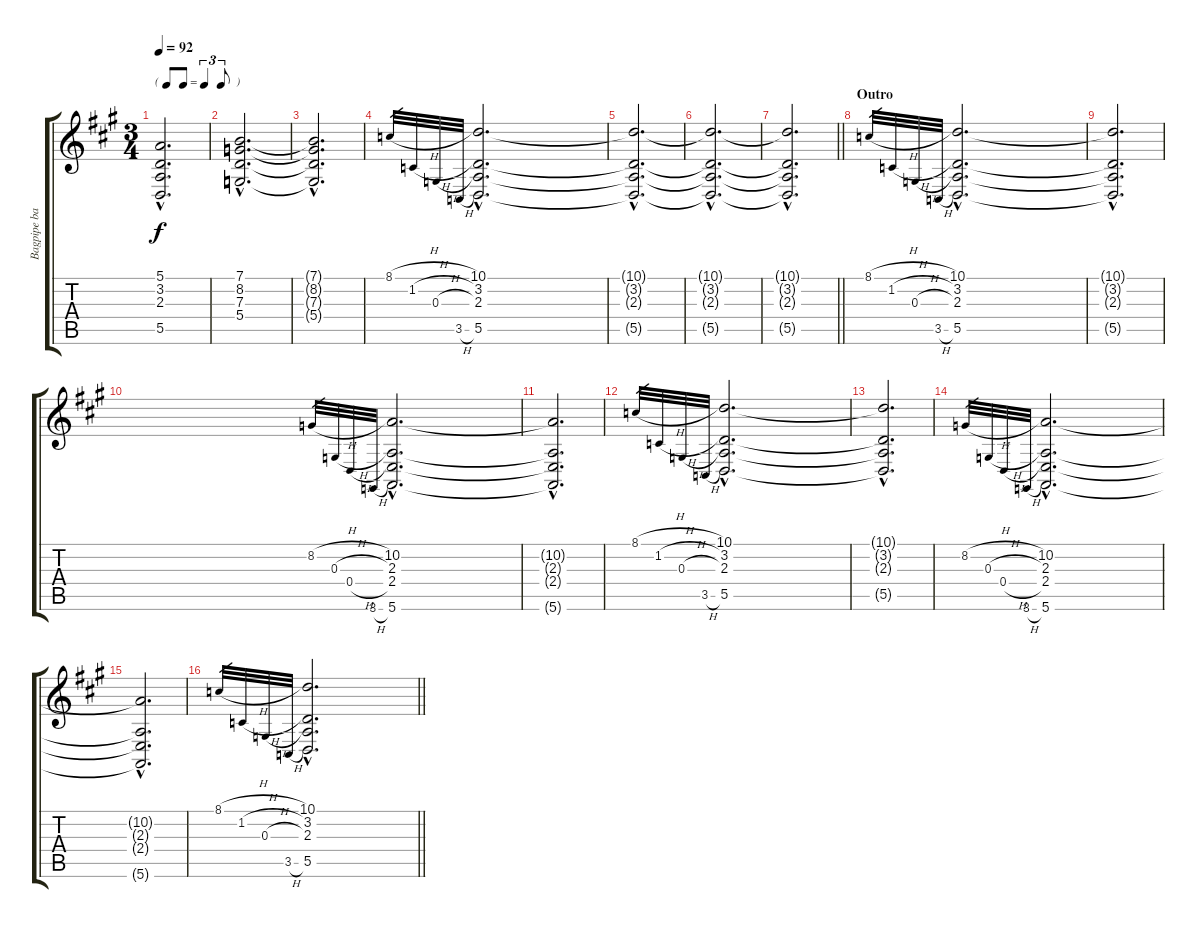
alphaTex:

\track ("Bagpipe band echo" "Bagpipe ba") {instrument stringensemble1}
\staff {score tabs}
\tuning (E4 B3 G3 D3 A2 E2) {hide}
\ts (3 4)
\tf triplet8th
\tempo 92
\clef g2
\ks a
(5.1{hac t} 3.2{hac t} 2.3{hac t} 5.5{hac t}).2{d dy f} |
(7.1{hac} 8.2{hac} 7.3{hac} 5.4{hac}).2{d} |
(7.1{hac t} 8.2{hac t} 7.3{hac t} 5.4{hac t}).2{d} |
8.1{h}.32{gr} 1.2{h}.32{gr} 0.3{h}.32{gr} 3.5{h}.32{gr} (10.1{hac} 3.2{hac} 2.3{hac} 5.5{hac}).2{d} |
(10.1{hac t} 3.2{hac t} 2.3{hac t} 5.5{hac t}).2{d} |
(10.1{hac t} 3.2{hac t} 2.3{hac t} 5.5{hac t}).2{d} |
\barLineRight lightlight
(10.1{hac t} 3.2{hac t} 2.3{hac t} 5.5{hac t}).2{d} |
\section ("" "Outro")
8.1{h}.32{gr} 1.2{h}.32{gr} 0.3{h}.32{gr} 3.5{h}.32{gr} (10.1{hac} 3.2{hac} 2.3{hac} 5.5{hac}).2{d} |
(10.1{hac t} 3.2{hac t} 2.3{hac t} 5.5{hac t}).2{d volume 3} |
8.2{h}.32{gr} 0.3{h}.32{gr} 0.4{h}.32{gr} 3.6{h}.32{gr} (10.2{hac} 2.3{hac} 2.4{hac} 5.6{hac}).2{d} |
(10.2{hac t} 2.3{hac t} 2.4{hac t} 5.6{hac t}).2{d} |
8.1{h}.32{gr} 1.2{h}.32{gr} 0.3{h}.32{gr} 3.5{h}.32{gr} (10.1{hac} 3.2{hac} 2.3{hac} 5.5{hac}).2{d} |
(10.1{hac t} 3.2{hac t} 2.3{hac t} 5.5{hac t}).2{d volume 0} |
8.2{h}.32{gr} 0.3{h}.32{gr} 0.4{h}.32{gr} 3.6{h}.32{gr} (10.2{hac} 2.3{hac} 2.4{hac} 5.6{hac}).2{d} |
(10.2{hac t} 2.3{hac t} 2.4{hac t} 5.6{hac t}).2{d} |
\barLineRight lightlight
8.1{h}.32{gr} 1.2{h}.32{gr} 0.3{h}.32{gr} 3.5{h}.32{gr} (10.1{hac} 3.2{hac} 2.3{hac} 5.5{hac}).2{d}
